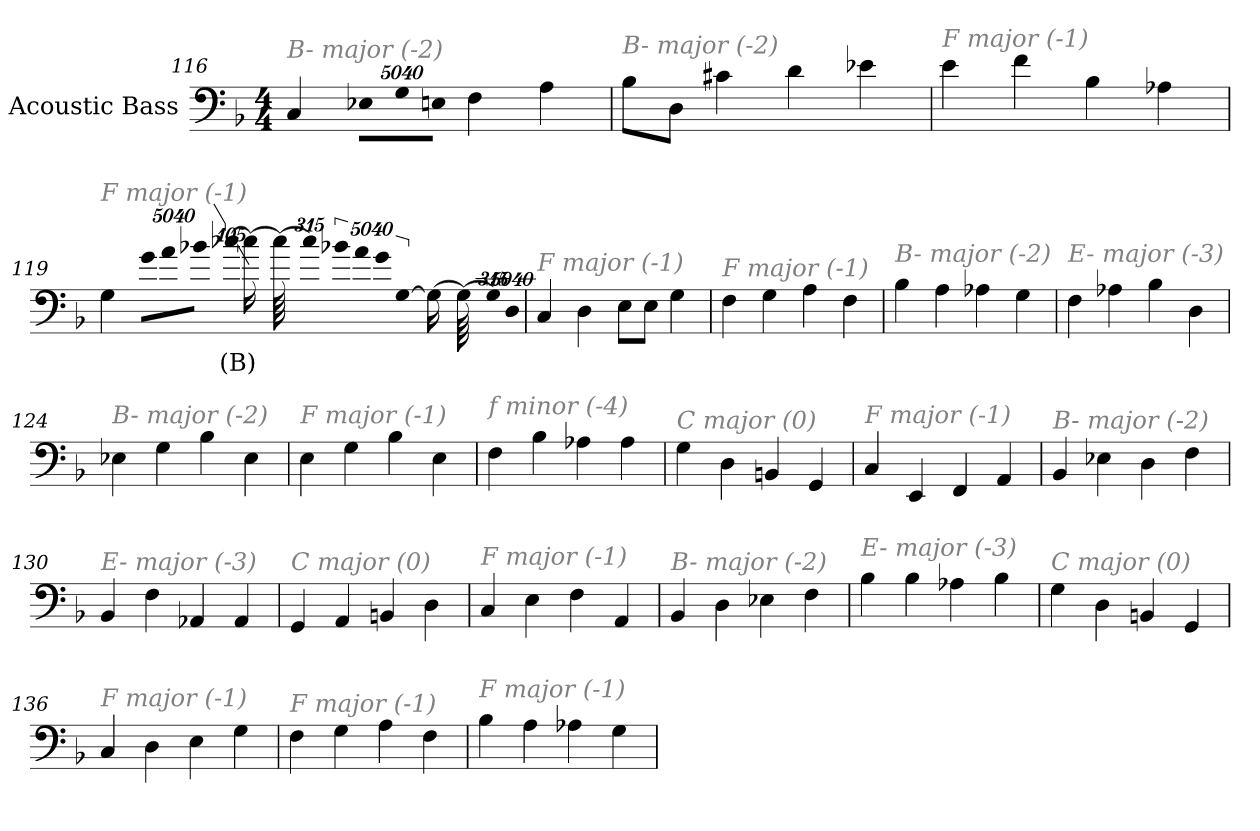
**kern	**text
*part1	*part1
*staff1	*staff1
*I"Acoustic Bass	*
*clefF4	*
*ITrd7c12	*
*k[b-]	*
*F:	*
*M4/4	*
=116	=116
!LO:TX:i:color=#808080:t=B- major (-2)	!
4CC	.
!LO:N:vis=8	!
40320%3347EE-XL	.
!LO:N:vis=8	!
40320%3347GG	.
!LO:N:vis=8	!
40320%3347EEnJ	.
4FF	.
4AA	.
=117	=117
!LO:TX:i:color=#808080:t=B- major (-2)	!
8BB-L	.
8DDJ	.
4C#X	.
4D	.
4E-X	.
=118	=118
!LO:TX:i:color=#808080:t=F major (-1)	!
4E	.
4F	.
4BB-	.
4AA-X	.
=119	=119
!LO:TX:i:color=#808080:t=F major (-1)	!
4GG	.
!LO:N:vis=8	!
40320%3347GL	.
!LO:N:vis=8	!
40320%3347A	.
!LO:N:vis=8	!
40320%3347B-XJ	.
!LO:N:vis=1024	!
[13440%13c-XiL	(B)
16c-iL_	.
64c-iL_	.
!LO:N:vis=256	!
20160%79c-iL]	.
!LO:N:vis=8	!
40320%3347B-X	.
!LO:N:vis=8	!
40320%3347AJ	.
!LO:N:vis=8	!
40320%3347GL	.
!LO:N:vis=1024	!
[13440%13GG	.
16GG_	.
64GG_	.
!LO:N:vis=256	!
20160%79GG]	.
!LO:N:vis=8	!
40320%3347DDJ	.
=120	=120
!LO:TX:i:color=#808080:t=F major (-1)	!
4CC	.
4DD	.
8EEL	.
8EEJ	.
4GG	.
=121	=121
!LO:TX:i:color=#808080:t=F major (-1)	!
4FF	.
4GG	.
4AA	.
4FF	.
=122	=122
!LO:TX:i:color=#808080:t=B- major (-2)	!
4BB-	.
4AA	.
4AA-X	.
4GG	.
=123	=123
!LO:TX:i:color=#808080:t=E- major (-3)	!
4FF	.
4AA-X	.
4BB-	.
4DD	.
=124	=124
!LO:TX:i:color=#808080:t=B- major (-2)	!
4EE-X	.
4GG	.
4BB-	.
4EE-	.
=125	=125
!LO:TX:i:color=#808080:t=F major (-1)	!
4EE	.
4GG	.
4BB-	.
4EE	.
=126	=126
!LO:TX:i:color=#808080:t=f minor (-4)	!
4FF	.
4BB-	.
4AA-X	.
4AA-	.
=127	=127
!LO:TX:i:color=#808080:t=C major (0)	!
4GG	.
4DD	.
4BBBn	.
4GGG	.
=128	=128
!LO:TX:i:color=#808080:t=F major (-1)	!
4CC	.
4EEE	.
4FFF	.
4AAA	.
=129	=129
!LO:TX:i:color=#808080:t=B- major (-2)	!
4BBB-	.
4EE-X	.
4DD	.
4FF	.
=130	=130
!LO:TX:i:color=#808080:t=E- major (-3)	!
4BBB-	.
4FF	.
4AAA-X	.
4AAA-	.
=131	=131
!LO:TX:i:color=#808080:t=C major (0)	!
4GGG	.
4AAA	.
4BBBn	.
4DD	.
=132	=132
!LO:TX:i:color=#808080:t=F major (-1)	!
4CC	.
4EE	.
4FF	.
4AAA	.
=133	=133
!LO:TX:i:color=#808080:t=B- major (-2)	!
4BBB-	.
4DD	.
4EE-X	.
4FF	.
=134	=134
!LO:TX:i:color=#808080:t=E- major (-3)	!
4BB-	.
4BB-	.
4AA-X	.
4BB-	.
=135	=135
!LO:TX:i:color=#808080:t=C major (0)	!
4GG	.
4DD	.
4BBBn	.
4GGG	.
=136	=136
!LO:TX:i:color=#808080:t=F major (-1)	!
4CC	.
4DD	.
4EE	.
4GG	.
=137	=137
!LO:TX:i:color=#808080:t=F major (-1)	!
4FF	.
4GG	.
4AA	.
4FF	.
=138	=138
!LO:TX:i:color=#808080:t=F major (-1)	!
4BB-	.
4AA	.
4AA-X	.
4GG	.
=	=
*-	*-
